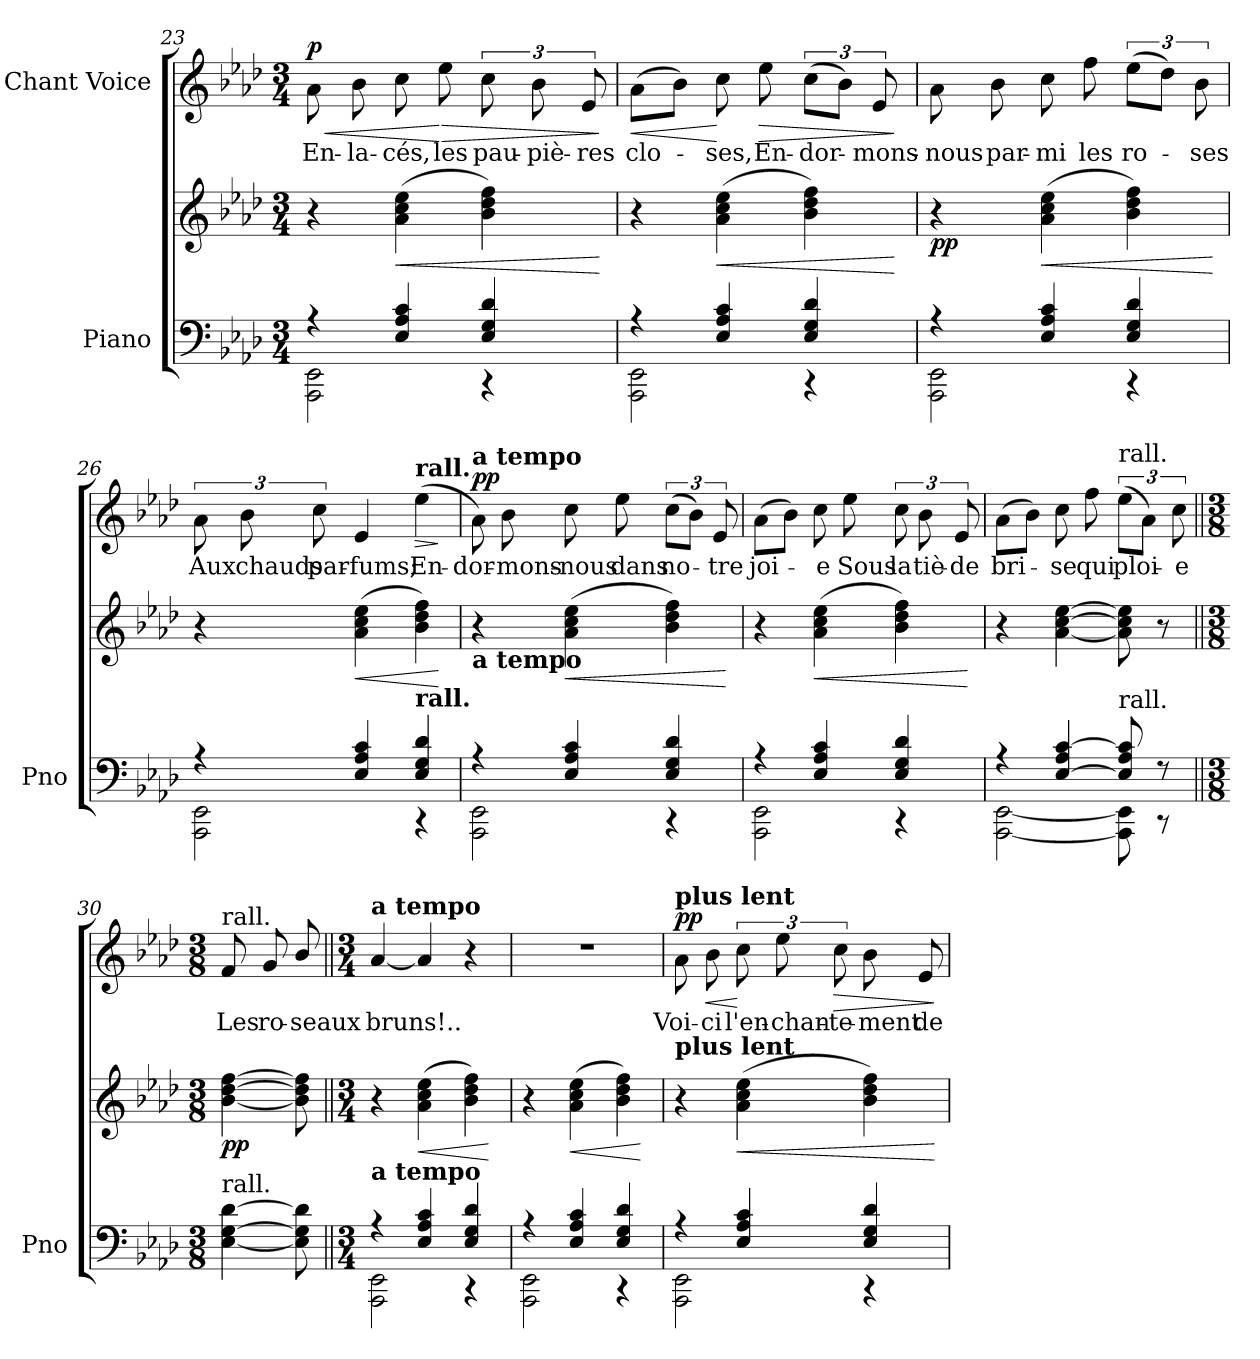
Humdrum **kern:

**kern	**kern	**dynam	**kern	**text	**dynam
*part2	*part2	*part2	*part1	*part1	*part1
*staff3	*staff2	*staff2/3	*staff1	*staff1	*staff1
*I"Piano	*	*	*I"Chant Voice	*	*
*I'Pno	*	*	*	*	*
*clefF4	*clefG2	*	*clefG2	*	*
*k[b-e-a-d-]	*k[b-e-a-d-]	*	*k[b-e-a-d-]	*	*
*M3/4	*M3/4	*	*M3/4	*	*
=23	=23	=23	=23	=23	=23
*^	*	*	*	*	*
!	!	!	!	!	!LO:LY:b	!LO:HP:b
!	!	!	!	!	!	!LO:DY:n=1:a
4r	2AAA-\ 2EE-\	4r	.	8a-\	En-	< p
!	!	!	!	!	!LO:LY:b	!
.	.	.	.	8b-\	-la-	.
!	!	!	!LO:HP:b	!	!LO:LY:b	!
4E-/ 4A-/ 4c/	.	(4a-\ 4cc\ 4ee-\	<	8cc\	-cés,	.
!	!	!	!	!	!LO:LY:b	!LO:HP:n=1:b
.	.	.	.	8ee-\	les	[ >
!	!	!	!	!	!LO:LY:b	!
4E-/ 4G/ 4d-/	4r	4b-\ 4dd-\ 4ff\)	.	12cc\	pau-	.
!	!	!	!	!	!LO:LY:b	!
.	.	.	.	12b-\	-piè-	.
!	!	!	!	!	!LO:LY:b	!
.	.	.	.	12e-/	-res	.
*v	*v	*	*	*	*	*
.	.	[	.	.	]
=24	=24	=24	=24	=24	=24
*^	*	*	*	*	*
!	!	!	!	!	!LO:LY:b	!LO:HP:b
4r	2AAA-\ 2EE-\	4r	.	(8a-\L	clo-	<
.	.	.	.	8b-\J)	.	.
!	!	!	!LO:HP:b	!	!LO:LY:b	!
4E-/ 4A-/ 4c/	.	(4a-\ 4cc\ 4ee-\	<	8cc\	-ses,	[
!	!	!	!	!	!LO:LY:b	!LO:HP:b
.	.	.	.	8ee-\	En-	>
!	!	!	!	!	!LO:LY:b	!
4E-/ 4G/ 4d-/	4r	4b-\ 4dd-\ 4ff\)	.	(12cc\L	-dor-	.
.	.	.	.	12b-\J)	.	.
!	!	!	!	!	!LO:LY:b	!
.	.	.	.	12e-/	-mons-	.
*v	*v	*	*	*	*	*
.	.	[	.	.	]
!!LO:LB:g=z
=25	=25	=25	=25	=25	=25
*^	*	*	*	*	*
!	!	!	!LO:DY:b	!	!LO:LY:b	!
4r	2AAA-\ 2EE-\	4r	pp	8a-\	-nous	.
!	!	!	!	!	!LO:LY:b	!
.	.	.	.	8b-\	par-	.
!	!	!	!LO:HP:b	!	!LO:LY:b	!
4E-/ 4A-/ 4c/	.	(4a-\ 4cc\ 4ee-\	<	8cc\	-mi	.
!	!	!	!	!	!LO:LY:b	!
.	.	.	.	8ff\	les	.
!	!	!	!	!	!LO:LY:b	!
4E-/ 4G/ 4d-/	4r	4b-\ 4dd-\ 4ff\)	.	(12ee-\L	ro-	.
.	.	.	.	12dd-\J)	.	.
!	!	!	!	!	!LO:LY:b	!
.	.	.	.	12b-\	-ses	.
*v	*v	*	*	*	*	*
.	.	[	.	.	.
=26	=26	=26	=26	=26	=26
*^	*	*	*	*	*
!	!	!	!	!	!LO:LY:b	!
4r	2AAA-\ 2EE-\	4r	.	12a-\	Aux	.
!	!	!	!	!	!LO:LY:b	!
.	.	.	.	12b-\	chauds	.
!	!	!	!	!	!LO:LY:b	!
.	.	.	.	12cc\	par-	.
!	!	!	!LO:HP:b	!	!LO:LY:b	!
4E-/ 4A-/ 4c/	.	(4a-\ 4cc\ 4ee-\	<	4e-/	-fums;	.
!	!	!	!	!LO:TX:a:B:t=rall.	!	!
!	!	!LO:TX:b:B:t=rall.	!	!	!	!
!	!	!	!	!	!LO:LY:b	!LO:HP:b
4E-/ 4G/ 4d-/	4r	4b-\ 4dd-\ 4ff\)	.	(4ee-\	En-	>
*v	*v	*	*	*	*	*
.	.	[	.	.	]
=27	=27	=27	=27	=27	=27
*^	*	*	*	*	*
!	!	!	!	!LO:TX:a:B:t=a tempo	!	!
!	!	!LO:TX:b:B:t=a tempo	!	!	!	!
!	!	!	!	!	!LO:LY:b	!LO:DY:a
4r	2AAA-\ 2EE-\	4r	.	8a-\)	-dor-	pp
!	!	!	!	!	!LO:LY:b	!
.	.	.	.	8b-\	-mons-	.
!	!	!	!LO:HP:b	!	!LO:LY:b	!
4E-/ 4A-/ 4c/	.	(4a-\ 4cc\ 4ee-\	<	8cc\	-nous	.
!	!	!	!	!	!LO:LY:b	!
.	.	.	.	8ee-\	dans	.
!	!	!	!	!	!LO:LY:b	!
4E-/ 4G/ 4d-/	4r	4b-\ 4dd-\ 4ff\)	.	(12cc\L	no-	.
.	.	.	.	12b-\J)	.	.
!	!	!	!	!	!LO:LY:b	!
.	.	.	.	12e-/	-tre	.
*v	*v	*	*	*	*	*
.	.	[	.	.	.
!!LO:PB:g=z
=28	=28	=28	=28	=28	=28
*^	*	*	*	*	*
!	!	!	!	!	!LO:LY:b	!
4r	2AAA-\ 2EE-\	4r	.	(8a-\L	joi-	.
.	.	.	.	8b-\J)	.	.
!	!	!	!LO:HP:b	!	!LO:LY:b	!
4E-/ 4A-/ 4c/	.	(4a-\ 4cc\ 4ee-\	<	8cc\	-e	.
!	!	!	!	!	!LO:LY:b	!
.	.	.	.	8ee-\	Sous	.
!	!	!	!	!	!LO:LY:b	!
4E-/ 4G/ 4d-/	4r	4b-\ 4dd-\ 4ff\)	.	12cc\	la	.
!	!	!	!	!	!LO:LY:b	!
.	.	.	.	12b-\	tiè-	.
!	!	!	!	!	!LO:LY:b	!
.	.	.	.	12e-/	-de	.
*v	*v	*	*	*	*	*
.	.	[	.	.	.
=29	=29	=29	=29	=29	=29
*^	*	*	*	*	*
!	!	!	!	!	!LO:LY:b	!
4r	[2AAA-\ [>2EE-\	4r	.	(8a-\L	bri-	.
.	.	.	.	8b-\J)	.	.
!	!	!	!LO:DY:b	!	!LO:LY:b	!
!	!	!	!LO:DY:n=1:b	!	!	!
[<4E-/ 4A-/ [4c/	.	[4a-\ [4cc\ [4ee-\	other-dynamics f	8cc\	-se	.
!	!	!	!	!	!LO:LY:b	!
.	.	.	.	8ff\	qui	.
!	!	!	!	!LO:TX:a:t=rall.	!	!
!LO:TX:a:t=rall.	!	!	!	!	!	!
!	!	!	!	!	!LO:LY:b	!
8E-/] 8A-/ 8c/]	8AAA-\] 8EE-\]	8a-\] 8cc\] 8ee-\]	.	(12ee-\L	ploi-	.
.	.	.	.	12a-\J)	.	.
8r	8r	8r	.	.	.	.
!	!	!	!	!	!LO:LY:b	!
.	.	.	.	12cc\	-e	.
*v	*v	*	*	*	*	*
=30||	=30||	=30||	=30||	=30||	=30||
*M3/8	*M3/8	*	*M3/8	*	*
!	!	!	!LO:TX:a:t=rall.	!	!
!LO:TX:a:t=rall.	!	!	!	!	!
!	!	!LO:DY:b	!	!LO:LY:b	!
[4E-\ [4G\ [4d-\	[4b-\ [4dd-\ [4ff\	pp	8f/	Les	.
!	!	!	!	!LO:LY:b	!
.	.	.	8g/	ro-	.
!	!	!	!	!LO:LY:b	!
8E-\] 8G\] 8d-\]	8b-\] 8dd-\] 8ff\]	.	8b-/	-seaux	.
=31||	=31||	=31||	=31||	=31||	=31||
*M3/4	*M3/4	*	*M3/4	*	*
*^	*	*	*	*	*
!	!	!	!	!LO:TX:a:B:t=a tempo	!	!
!	!	!LO:TX:b:B:t=a tempo	!	!	!	!
!	!	!	!	!	!LO:LY:b	!
4r	2AAA-\ 2EE-\	4r	.	[4a-/	bruns!..	.
!	!	!	!LO:HP:b	!	!	!
4E-/ 4A-/ 4c/	.	(4a-\ 4cc\ 4ee-\	<	4a-/]	.	.
4E-/ 4G/ 4d-/	4r	4b-\ 4dd-\ 4ff\)	.	4r	.	.
*v	*v	*	*	*	*	*
.	.	[	.	.	.
!!LO:LB:g=z
=32	=32	=32	=32	=32	=32
*^	*	*	*	*	*
4r	2AAA-\ 2EE-\	4r	.	2.r	.	.
!	!	!	!LO:HP:b	!	!	!
4E-/ 4A-/ 4c/	.	(4a-\ 4cc\ 4ee-\	<	.	.	.
4E-/ 4G/ 4d-/	4r	4b-\ 4dd-\ 4ff\)	.	.	.	.
*v	*v	*	*	*	*	*
.	.	[	.	.	.
=33	=33	=33	=33	=33	=33
*^	*	*	*	*	*
!	!	!	!	!LO:TX:a:B:t=plus lent	!	!
!	!	!LO:TX:a:B:t=plus lent	!	!	!	!
!	!	!	!	!	!LO:LY:b	!LO:HP:b
!	!	!	!	!	!	!LO:DY:n=1:a
4r	2AAA-\ 2EE-\	4r	.	8a-\	Voi-	< pp
!	!	!	!	!	!LO:LY:b	!
.	.	.	.	8b-\	-ci	.
!	!	!	!LO:HP:b	!	!LO:LY:b	!
4E-/ 4A-/ 4c/	.	(4a-\ 4cc\ 4ee-\	<	12cc\	l'en-	[
!	!	!	!	!	!LO:LY:b	!
.	.	.	.	12ee-\	-chan-	.
!	!	!	!	!	!LO:LY:b	!LO:HP:b
.	.	.	.	12cc\	-te-	>
!	!	!	!	!	!LO:LY:b	!
4E-/ 4G/ 4d-/	4r	4b-\ 4dd-\ 4ff\)	.	8b-\	-ment	.
!	!	!	!	!	!LO:LY:b	!
.	.	.	.	8e-/	de	.
*v	*v	*	*	*	*	*
.	.	[	.	.	]
=	=	=	=	=	=
*-	*-	*-	*-	*-	*-
